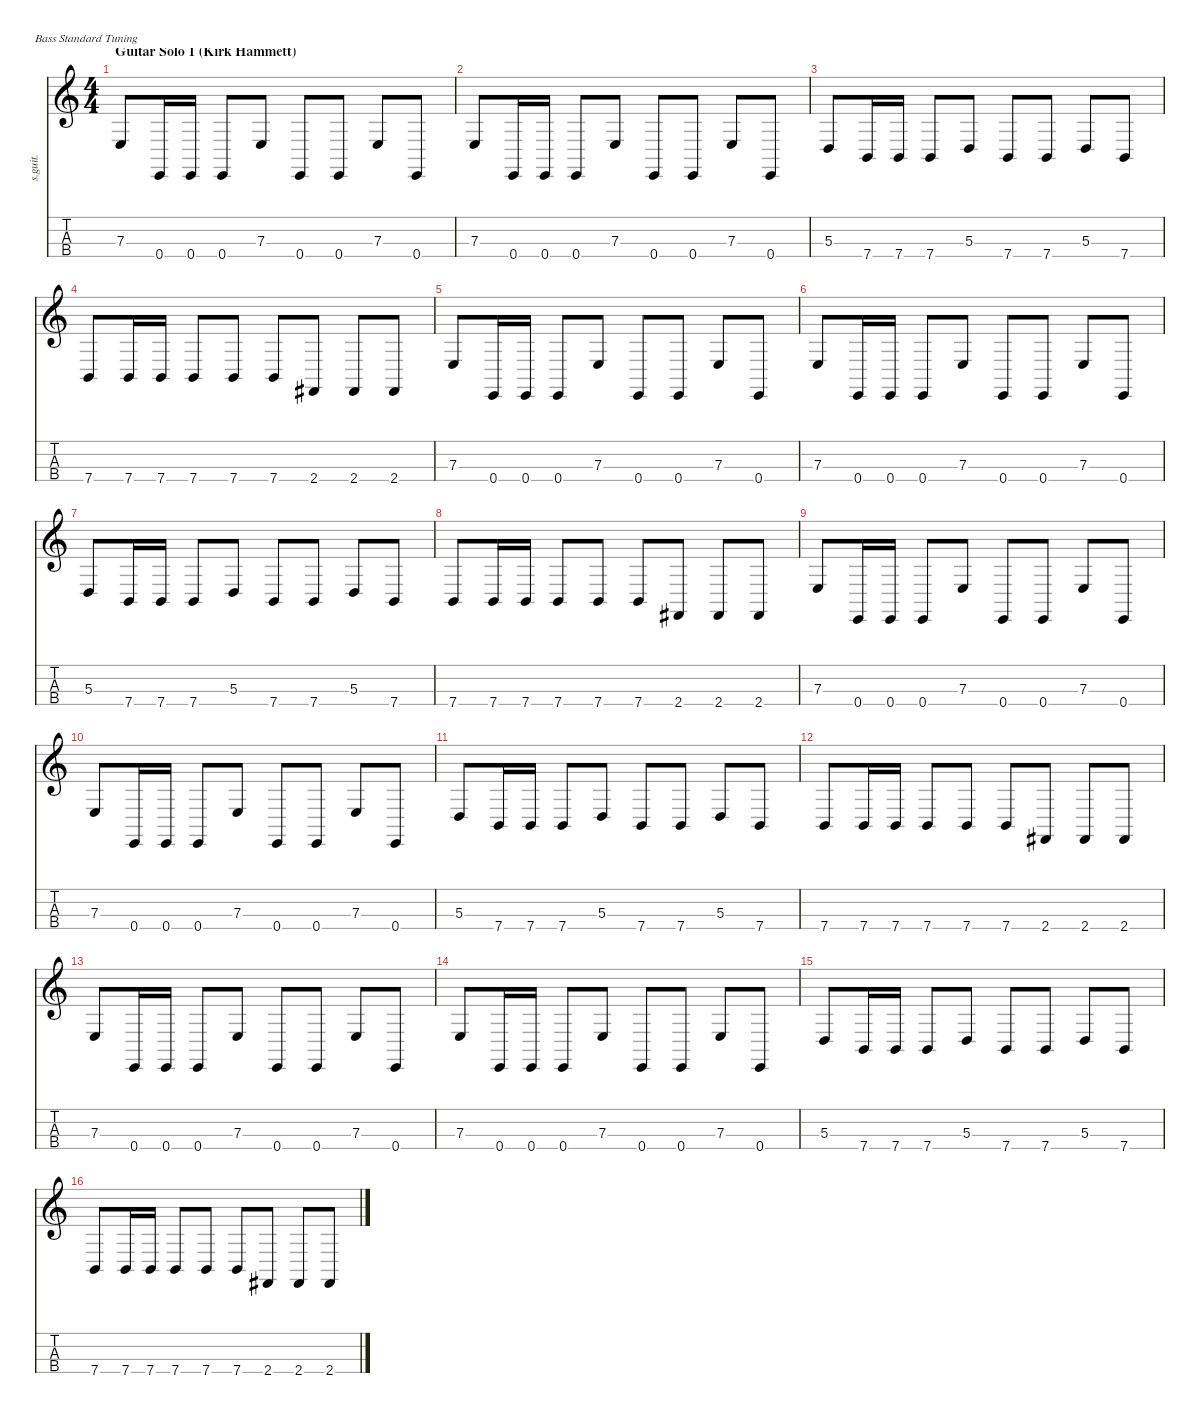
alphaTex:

\defaultSystemsLayout 4
\hideDynamics
\bracketExtendMode nobrackets
\track ("Cliff Burton - Bass" "s.guit.") {instrument electricbassfinger}
\staff {score tabs}
\tuning (G2 D2 A1 E1)
\ts (4 4)
\section ("" "Guitar Solo 1 (Kirk Hammett)")
\tempo (130 hide)
\clef g2
\ks c
7.3.8{lyrics (0 "") lyrics (1 "") lyrics (2 "") lyrics (3 "") lyrics (4 "") dy f} 0.4.16{lyrics (0 "") lyrics (1 "") lyrics (2 "") lyrics (3 "") lyrics (4 "")} 0.4.16{lyrics (0 "") lyrics (1 "") lyrics (2 "") lyrics (3 "") lyrics (4 "")} 0.4.8{lyrics (0 "") lyrics (1 "") lyrics (2 "") lyrics (3 "") lyrics (4 "")} 7.3.8{lyrics (0 "") lyrics (1 "") lyrics (2 "") lyrics (3 "") lyrics (4 "")} 0.4.8{lyrics (0 "") lyrics (1 "") lyrics (2 "") lyrics (3 "") lyrics (4 "")} 0.4.8{lyrics (0 "") lyrics (1 "") lyrics (2 "") lyrics (3 "") lyrics (4 "")} 7.3.8{lyrics (0 "") lyrics (1 "") lyrics (2 "") lyrics (3 "") lyrics (4 "")} 0.4.8{lyrics (0 "") lyrics (1 "") lyrics (2 "") lyrics (3 "") lyrics (4 "")} |
7.3.8{lyrics (0 "") lyrics (1 "") lyrics (2 "") lyrics (3 "") lyrics (4 "")} 0.4.16{lyrics (0 "") lyrics (1 "") lyrics (2 "") lyrics (3 "") lyrics (4 "")} 0.4.16{lyrics (0 "") lyrics (1 "") lyrics (2 "") lyrics (3 "") lyrics (4 "")} 0.4.8{lyrics (0 "") lyrics (1 "") lyrics (2 "") lyrics (3 "") lyrics (4 "")} 7.3.8{lyrics (0 "") lyrics (1 "") lyrics (2 "") lyrics (3 "") lyrics (4 "")} 0.4.8{lyrics (0 "") lyrics (1 "") lyrics (2 "") lyrics (3 "") lyrics (4 "")} 0.4.8{lyrics (0 "") lyrics (1 "") lyrics (2 "") lyrics (3 "") lyrics (4 "")} 7.3.8{lyrics (0 "") lyrics (1 "") lyrics (2 "") lyrics (3 "") lyrics (4 "")} 0.4.8{lyrics (0 "") lyrics (1 "") lyrics (2 "") lyrics (3 "") lyrics (4 "")} |
5.3.8{lyrics (0 "") lyrics (1 "") lyrics (2 "") lyrics (3 "") lyrics (4 "")} 7.4.16{lyrics (0 "") lyrics (1 "") lyrics (2 "") lyrics (3 "") lyrics (4 "")} 7.4.16{lyrics (0 "") lyrics (1 "") lyrics (2 "") lyrics (3 "") lyrics (4 "")} 7.4.8{lyrics (0 "") lyrics (1 "") lyrics (2 "") lyrics (3 "") lyrics (4 "")} 5.3.8{lyrics (0 "") lyrics (1 "") lyrics (2 "") lyrics (3 "") lyrics (4 "")} 7.4.8{lyrics (0 "") lyrics (1 "") lyrics (2 "") lyrics (3 "") lyrics (4 "")} 7.4.8{lyrics (0 "") lyrics (1 "") lyrics (2 "") lyrics (3 "") lyrics (4 "")} 5.3.8{lyrics (0 "") lyrics (1 "") lyrics (2 "") lyrics (3 "") lyrics (4 "")} 7.4.8{lyrics (0 "") lyrics (1 "") lyrics (2 "") lyrics (3 "") lyrics (4 "")} |
7.4.8{lyrics (0 "") lyrics (1 "") lyrics (2 "") lyrics (3 "") lyrics (4 "")} 7.4.16{lyrics (0 "") lyrics (1 "") lyrics (2 "") lyrics (3 "") lyrics (4 "")} 7.4.16{lyrics (0 "") lyrics (1 "") lyrics (2 "") lyrics (3 "") lyrics (4 "")} 7.4.8{lyrics (0 "") lyrics (1 "") lyrics (2 "") lyrics (3 "") lyrics (4 "")} 7.4.8{lyrics (0 "") lyrics (1 "") lyrics (2 "") lyrics (3 "") lyrics (4 "")} 7.4.8{lyrics (0 "") lyrics (1 "") lyrics (2 "") lyrics (3 "") lyrics (4 "")} 2.4{acc #}.8{lyrics (0 "") lyrics (1 "") lyrics (2 "") lyrics (3 "") lyrics (4 "")} 2.4{acc #}.8{lyrics (0 "") lyrics (1 "") lyrics (2 "") lyrics (3 "") lyrics (4 "")} 2.4{acc #}.8{lyrics (0 "") lyrics (1 "") lyrics (2 "") lyrics (3 "") lyrics (4 "")} |
7.3.8{lyrics (0 "") lyrics (1 "") lyrics (2 "") lyrics (3 "") lyrics (4 "")} 0.4.16{lyrics (0 "") lyrics (1 "") lyrics (2 "") lyrics (3 "") lyrics (4 "")} 0.4.16{lyrics (0 "") lyrics (1 "") lyrics (2 "") lyrics (3 "") lyrics (4 "")} 0.4.8{lyrics (0 "") lyrics (1 "") lyrics (2 "") lyrics (3 "") lyrics (4 "")} 7.3.8{lyrics (0 "") lyrics (1 "") lyrics (2 "") lyrics (3 "") lyrics (4 "")} 0.4.8{lyrics (0 "") lyrics (1 "") lyrics (2 "") lyrics (3 "") lyrics (4 "")} 0.4.8{lyrics (0 "") lyrics (1 "") lyrics (2 "") lyrics (3 "") lyrics (4 "")} 7.3.8{lyrics (0 "") lyrics (1 "") lyrics (2 "") lyrics (3 "") lyrics (4 "")} 0.4.8{lyrics (0 "") lyrics (1 "") lyrics (2 "") lyrics (3 "") lyrics (4 "")} |
7.3.8{lyrics (0 "") lyrics (1 "") lyrics (2 "") lyrics (3 "") lyrics (4 "")} 0.4.16{lyrics (0 "") lyrics (1 "") lyrics (2 "") lyrics (3 "") lyrics (4 "")} 0.4.16{lyrics (0 "") lyrics (1 "") lyrics (2 "") lyrics (3 "") lyrics (4 "")} 0.4.8{lyrics (0 "") lyrics (1 "") lyrics (2 "") lyrics (3 "") lyrics (4 "")} 7.3.8{lyrics (0 "") lyrics (1 "") lyrics (2 "") lyrics (3 "") lyrics (4 "")} 0.4.8{lyrics (0 "") lyrics (1 "") lyrics (2 "") lyrics (3 "") lyrics (4 "")} 0.4.8{lyrics (0 "") lyrics (1 "") lyrics (2 "") lyrics (3 "") lyrics (4 "")} 7.3.8{lyrics (0 "") lyrics (1 "") lyrics (2 "") lyrics (3 "") lyrics (4 "")} 0.4.8{lyrics (0 "") lyrics (1 "") lyrics (2 "") lyrics (3 "") lyrics (4 "")} |
5.3.8{lyrics (0 "") lyrics (1 "") lyrics (2 "") lyrics (3 "") lyrics (4 "")} 7.4.16{lyrics (0 "") lyrics (1 "") lyrics (2 "") lyrics (3 "") lyrics (4 "")} 7.4.16{lyrics (0 "") lyrics (1 "") lyrics (2 "") lyrics (3 "") lyrics (4 "")} 7.4.8{lyrics (0 "") lyrics (1 "") lyrics (2 "") lyrics (3 "") lyrics (4 "")} 5.3.8{lyrics (0 "") lyrics (1 "") lyrics (2 "") lyrics (3 "") lyrics (4 "")} 7.4.8{lyrics (0 "") lyrics (1 "") lyrics (2 "") lyrics (3 "") lyrics (4 "")} 7.4.8{lyrics (0 "") lyrics (1 "") lyrics (2 "") lyrics (3 "") lyrics (4 "")} 5.3.8{lyrics (0 "") lyrics (1 "") lyrics (2 "") lyrics (3 "") lyrics (4 "")} 7.4.8{lyrics (0 "") lyrics (1 "") lyrics (2 "") lyrics (3 "") lyrics (4 "")} |
7.4.8{lyrics (0 "") lyrics (1 "") lyrics (2 "") lyrics (3 "") lyrics (4 "")} 7.4.16{lyrics (0 "") lyrics (1 "") lyrics (2 "") lyrics (3 "") lyrics (4 "")} 7.4.16{lyrics (0 "") lyrics (1 "") lyrics (2 "") lyrics (3 "") lyrics (4 "")} 7.4.8{lyrics (0 "") lyrics (1 "") lyrics (2 "") lyrics (3 "") lyrics (4 "")} 7.4.8{lyrics (0 "") lyrics (1 "") lyrics (2 "") lyrics (3 "") lyrics (4 "")} 7.4.8{lyrics (0 "") lyrics (1 "") lyrics (2 "") lyrics (3 "") lyrics (4 "")} 2.4{acc #}.8{lyrics (0 "") lyrics (1 "") lyrics (2 "") lyrics (3 "") lyrics (4 "")} 2.4{acc #}.8{lyrics (0 "") lyrics (1 "") lyrics (2 "") lyrics (3 "") lyrics (4 "")} 2.4{acc #}.8{lyrics (0 "") lyrics (1 "") lyrics (2 "") lyrics (3 "") lyrics (4 "")} |
7.3.8{lyrics (0 "") lyrics (1 "") lyrics (2 "") lyrics (3 "") lyrics (4 "")} 0.4.16{lyrics (0 "") lyrics (1 "") lyrics (2 "") lyrics (3 "") lyrics (4 "")} 0.4.16{lyrics (0 "") lyrics (1 "") lyrics (2 "") lyrics (3 "") lyrics (4 "")} 0.4.8{lyrics (0 "") lyrics (1 "") lyrics (2 "") lyrics (3 "") lyrics (4 "")} 7.3.8{lyrics (0 "") lyrics (1 "") lyrics (2 "") lyrics (3 "") lyrics (4 "")} 0.4.8{lyrics (0 "") lyrics (1 "") lyrics (2 "") lyrics (3 "") lyrics (4 "")} 0.4.8{lyrics (0 "") lyrics (1 "") lyrics (2 "") lyrics (3 "") lyrics (4 "")} 7.3.8{lyrics (0 "") lyrics (1 "") lyrics (2 "") lyrics (3 "") lyrics (4 "")} 0.4.8{lyrics (0 "") lyrics (1 "") lyrics (2 "") lyrics (3 "") lyrics (4 "")} |
7.3.8{lyrics (0 "") lyrics (1 "") lyrics (2 "") lyrics (3 "") lyrics (4 "")} 0.4.16{lyrics (0 "") lyrics (1 "") lyrics (2 "") lyrics (3 "") lyrics (4 "")} 0.4.16{lyrics (0 "") lyrics (1 "") lyrics (2 "") lyrics (3 "") lyrics (4 "")} 0.4.8{lyrics (0 "") lyrics (1 "") lyrics (2 "") lyrics (3 "") lyrics (4 "")} 7.3.8{lyrics (0 "") lyrics (1 "") lyrics (2 "") lyrics (3 "") lyrics (4 "")} 0.4.8{lyrics (0 "") lyrics (1 "") lyrics (2 "") lyrics (3 "") lyrics (4 "")} 0.4.8{lyrics (0 "") lyrics (1 "") lyrics (2 "") lyrics (3 "") lyrics (4 "")} 7.3.8{lyrics (0 "") lyrics (1 "") lyrics (2 "") lyrics (3 "") lyrics (4 "")} 0.4.8{lyrics (0 "") lyrics (1 "") lyrics (2 "") lyrics (3 "") lyrics (4 "")} |
5.3.8{lyrics (0 "") lyrics (1 "") lyrics (2 "") lyrics (3 "") lyrics (4 "")} 7.4.16{lyrics (0 "") lyrics (1 "") lyrics (2 "") lyrics (3 "") lyrics (4 "")} 7.4.16{lyrics (0 "") lyrics (1 "") lyrics (2 "") lyrics (3 "") lyrics (4 "")} 7.4.8{lyrics (0 "") lyrics (1 "") lyrics (2 "") lyrics (3 "") lyrics (4 "")} 5.3.8{lyrics (0 "") lyrics (1 "") lyrics (2 "") lyrics (3 "") lyrics (4 "")} 7.4.8{lyrics (0 "") lyrics (1 "") lyrics (2 "") lyrics (3 "") lyrics (4 "")} 7.4.8{lyrics (0 "") lyrics (1 "") lyrics (2 "") lyrics (3 "") lyrics (4 "")} 5.3.8{lyrics (0 "") lyrics (1 "") lyrics (2 "") lyrics (3 "") lyrics (4 "")} 7.4.8{lyrics (0 "") lyrics (1 "") lyrics (2 "") lyrics (3 "") lyrics (4 "")} |
7.4.8{lyrics (0 "") lyrics (1 "") lyrics (2 "") lyrics (3 "") lyrics (4 "")} 7.4.16{lyrics (0 "") lyrics (1 "") lyrics (2 "") lyrics (3 "") lyrics (4 "")} 7.4.16{lyrics (0 "") lyrics (1 "") lyrics (2 "") lyrics (3 "") lyrics (4 "")} 7.4.8{lyrics (0 "") lyrics (1 "") lyrics (2 "") lyrics (3 "") lyrics (4 "")} 7.4.8{lyrics (0 "") lyrics (1 "") lyrics (2 "") lyrics (3 "") lyrics (4 "")} 7.4.8{lyrics (0 "") lyrics (1 "") lyrics (2 "") lyrics (3 "") lyrics (4 "")} 2.4{acc #}.8{lyrics (0 "") lyrics (1 "") lyrics (2 "") lyrics (3 "") lyrics (4 "")} 2.4{acc #}.8{lyrics (0 "") lyrics (1 "") lyrics (2 "") lyrics (3 "") lyrics (4 "")} 2.4{acc #}.8{lyrics (0 "") lyrics (1 "") lyrics (2 "") lyrics (3 "") lyrics (4 "")} |
7.3.8{lyrics (0 "") lyrics (1 "") lyrics (2 "") lyrics (3 "") lyrics (4 "")} 0.4.16{lyrics (0 "") lyrics (1 "") lyrics (2 "") lyrics (3 "") lyrics (4 "")} 0.4.16{lyrics (0 "") lyrics (1 "") lyrics (2 "") lyrics (3 "") lyrics (4 "")} 0.4.8{lyrics (0 "") lyrics (1 "") lyrics (2 "") lyrics (3 "") lyrics (4 "")} 7.3.8{lyrics (0 "") lyrics (1 "") lyrics (2 "") lyrics (3 "") lyrics (4 "")} 0.4.8{lyrics (0 "") lyrics (1 "") lyrics (2 "") lyrics (3 "") lyrics (4 "")} 0.4.8{lyrics (0 "") lyrics (1 "") lyrics (2 "") lyrics (3 "") lyrics (4 "")} 7.3.8{lyrics (0 "") lyrics (1 "") lyrics (2 "") lyrics (3 "") lyrics (4 "")} 0.4.8{lyrics (0 "") lyrics (1 "") lyrics (2 "") lyrics (3 "") lyrics (4 "")} |
7.3.8{lyrics (0 "") lyrics (1 "") lyrics (2 "") lyrics (3 "") lyrics (4 "")} 0.4.16{lyrics (0 "") lyrics (1 "") lyrics (2 "") lyrics (3 "") lyrics (4 "")} 0.4.16{lyrics (0 "") lyrics (1 "") lyrics (2 "") lyrics (3 "") lyrics (4 "")} 0.4.8{lyrics (0 "") lyrics (1 "") lyrics (2 "") lyrics (3 "") lyrics (4 "")} 7.3.8{lyrics (0 "") lyrics (1 "") lyrics (2 "") lyrics (3 "") lyrics (4 "")} 0.4.8{lyrics (0 "") lyrics (1 "") lyrics (2 "") lyrics (3 "") lyrics (4 "")} 0.4.8{lyrics (0 "") lyrics (1 "") lyrics (2 "") lyrics (3 "") lyrics (4 "")} 7.3.8{lyrics (0 "") lyrics (1 "") lyrics (2 "") lyrics (3 "") lyrics (4 "")} 0.4.8{lyrics (0 "") lyrics (1 "") lyrics (2 "") lyrics (3 "") lyrics (4 "")} |
5.3.8{lyrics (0 "") lyrics (1 "") lyrics (2 "") lyrics (3 "") lyrics (4 "")} 7.4.16{lyrics (0 "") lyrics (1 "") lyrics (2 "") lyrics (3 "") lyrics (4 "")} 7.4.16{lyrics (0 "") lyrics (1 "") lyrics (2 "") lyrics (3 "") lyrics (4 "")} 7.4.8{lyrics (0 "") lyrics (1 "") lyrics (2 "") lyrics (3 "") lyrics (4 "")} 5.3.8{lyrics (0 "") lyrics (1 "") lyrics (2 "") lyrics (3 "") lyrics (4 "")} 7.4.8{lyrics (0 "") lyrics (1 "") lyrics (2 "") lyrics (3 "") lyrics (4 "")} 7.4.8{lyrics (0 "") lyrics (1 "") lyrics (2 "") lyrics (3 "") lyrics (4 "")} 5.3.8{lyrics (0 "") lyrics (1 "") lyrics (2 "") lyrics (3 "") lyrics (4 "")} 7.4.8{lyrics (0 "") lyrics (1 "") lyrics (2 "") lyrics (3 "") lyrics (4 "")} |
7.4.8{lyrics (0 "") lyrics (1 "") lyrics (2 "") lyrics (3 "") lyrics (4 "")} 7.4.16{lyrics (0 "") lyrics (1 "") lyrics (2 "") lyrics (3 "") lyrics (4 "")} 7.4.16{lyrics (0 "") lyrics (1 "") lyrics (2 "") lyrics (3 "") lyrics (4 "")} 7.4.8{lyrics (0 "") lyrics (1 "") lyrics (2 "") lyrics (3 "") lyrics (4 "")} 7.4.8{lyrics (0 "") lyrics (1 "") lyrics (2 "") lyrics (3 "") lyrics (4 "")} 7.4.8{lyrics (0 "") lyrics (1 "") lyrics (2 "") lyrics (3 "") lyrics (4 "")} 2.4{acc #}.8{lyrics (0 "") lyrics (1 "") lyrics (2 "") lyrics (3 "") lyrics (4 "")} 2.4{acc #}.8{lyrics (0 "") lyrics (1 "") lyrics (2 "") lyrics (3 "") lyrics (4 "")} 2.4{ss acc #}.8{lyrics (0 "") lyrics (1 "") lyrics (2 "") lyrics (3 "") lyrics (4 "")}
